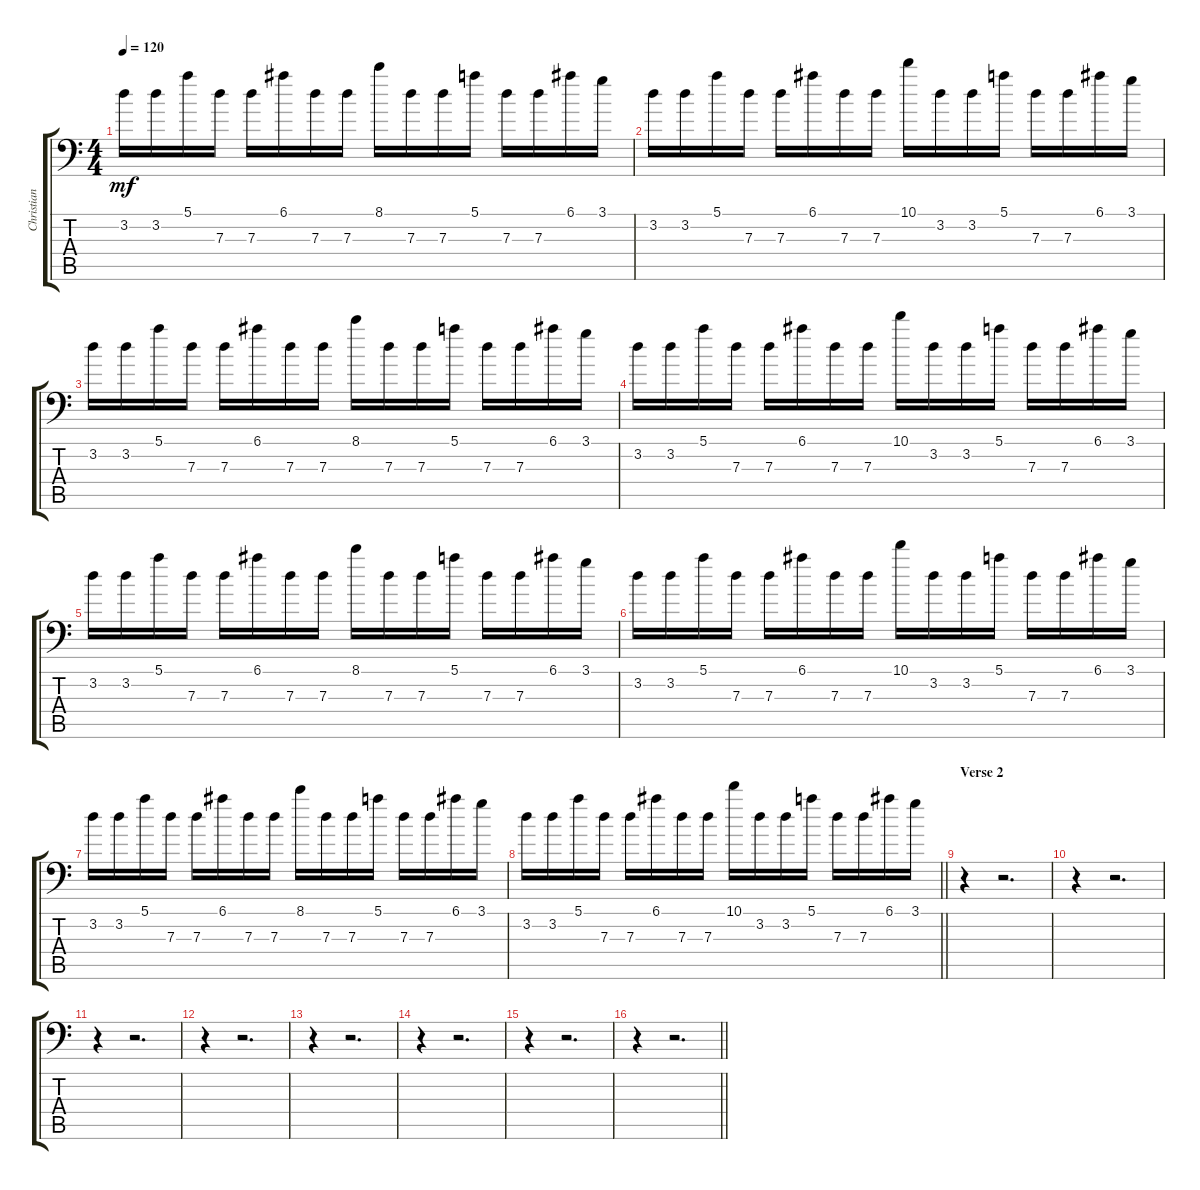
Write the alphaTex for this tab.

\track ("Christian Lorenz " "Christian ") {instrument synthbass1}
\staff {score tabs}
\tuning (E4 B3 G3 D3 A2 E2) {hide}
\ts (4 4)
\tempo 120
\clef f4
\ks c
3.2.16{dy mf} 3.2.16 5.1.16 7.3.16 7.3.16 6.1.16 7.3.16 7.3.16 8.1.16 7.3.16 7.3.16 5.1.16 7.3.16 7.3.16 6.1.16 3.1.16 |
3.2.16 3.2.16 5.1.16 7.3.16 7.3.16 6.1.16 7.3.16 7.3.16 10.1.16 3.2.16 3.2.16 5.1.16 7.3.16 7.3.16 6.1.16 3.1.16 |
3.2.16 3.2.16 5.1.16 7.3.16 7.3.16 6.1.16 7.3.16 7.3.16 8.1.16 7.3.16 7.3.16 5.1.16 7.3.16 7.3.16 6.1.16 3.1.16 |
3.2.16 3.2.16 5.1.16 7.3.16 7.3.16 6.1.16 7.3.16 7.3.16 10.1.16 3.2.16 3.2.16 5.1.16 7.3.16 7.3.16 6.1.16 3.1.16 |
3.2.16 3.2.16 5.1.16 7.3.16 7.3.16 6.1.16 7.3.16 7.3.16 8.1.16 7.3.16 7.3.16 5.1.16 7.3.16 7.3.16 6.1.16 3.1.16 |
3.2.16 3.2.16 5.1.16 7.3.16 7.3.16 6.1.16 7.3.16 7.3.16 10.1.16 3.2.16 3.2.16 5.1.16 7.3.16 7.3.16 6.1.16 3.1.16 |
3.2.16 3.2.16 5.1.16 7.3.16 7.3.16 6.1.16 7.3.16 7.3.16 8.1.16 7.3.16 7.3.16 5.1.16 7.3.16 7.3.16 6.1.16 3.1.16 |
\barLineRight lightlight
3.2.16 3.2.16 5.1.16 7.3.16 7.3.16 6.1.16 7.3.16 7.3.16 10.1.16 3.2.16 3.2.16 5.1.16 7.3.16 7.3.16 6.1.16 3.1.16 |
\section ("" "Verse 2")
r.4 r.2{d} |
r.4 r.2{d} |
r.4 r.2{d} |
r.4 r.2{d} |
r.4 r.2{d} |
r.4 r.2{d} |
r.4 r.2{d} |
\barLineRight lightlight
r.4 r.2{d}
